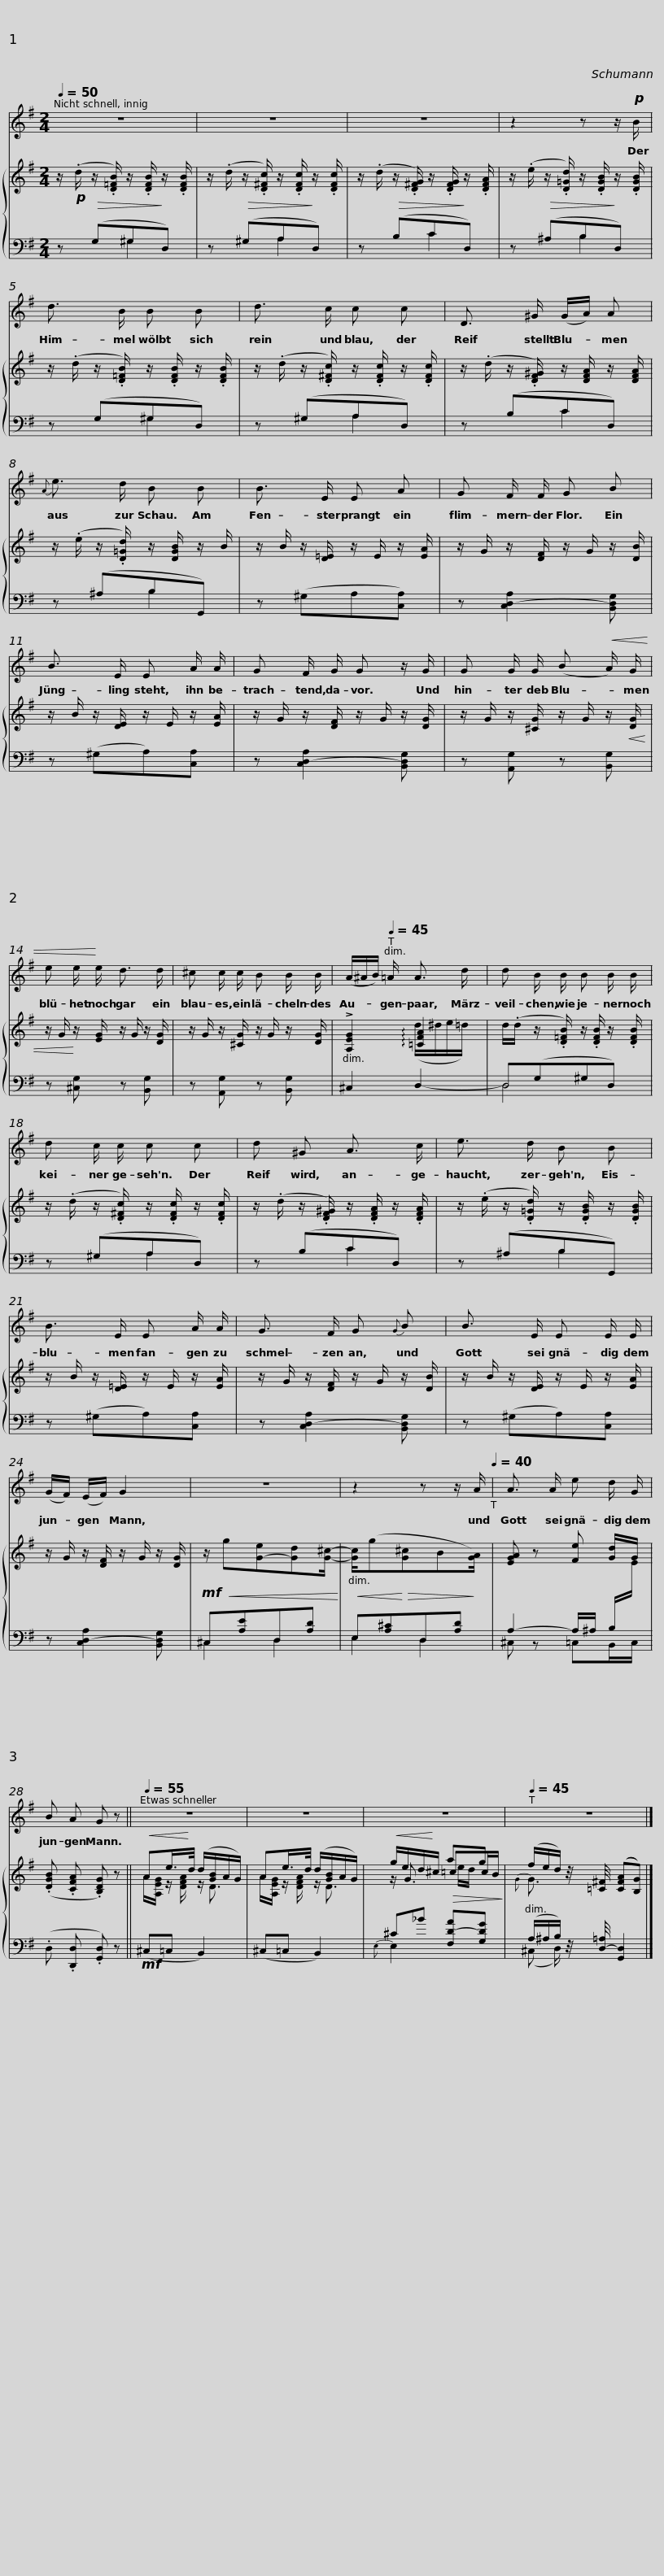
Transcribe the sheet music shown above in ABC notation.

X:1
%%score 1 { ( 2 5 6 ) | ( 3 4 ) }
L:1/8
Q:1/4=50
M:2/4
I:linebreak $
K:G
V:1 treble
V:2 treble
V:5 treble
V:6 treble
V:3 bass
V:4 bass
V:1
 z4 | z4 | z4 |$ z2 z z/!p! B/ | d3/2 B/ B B | %5
 d3/2 c/ c c |$ D3/2 ^G/ (G/A/) A |{A} e3/2 d/ B B | B3/2 E/ E A |$ G F/ F/ G B | %10
 B3/2 E/ E A/ A/ | G F/ G/ G z/ G/ |$ G G/ G/ (B!<(! A/) G/ | e e/!<)! e/ d3/2 d/ | ^c c/ c/ B B/ B/ |$ %15
 (A/^A/B/)[Q:1/4=45] =A/ A3/2 d/ | d B/ B/ B B/ B/ | d c/ c/ c c |$ d ^G A3/2 c/ | e3/2 d/ B B | %20
 B3/2 E/ E A/ A/ |$ G3/2 F/ G{G} B | B3/2 E/ E E/ E/ | (G/F/) (E/F/) G2 |$ z4 | %25
 z2 z z/ A/[Q:1/4=40] | A3/2 A/ e d/ G/ | B A G z ||$[Q:1/4=55] z4 | z4 | %30
 z4 |[Q:1/4=45] z4 |] %32
V:2
 z/!p! (.d/ z/ .[D=FB]/) z/ .[DFB]/ z/ .[DFB]/ | z/ (.d/ z/ .[D^Fc]/) z/ .[DFc]/ z/ .[DFc]/ | z/ (.d/ z/ .[D^FG]/) z/ .[DFG]/ z/ .[DFA]/ |$ z/ (.e/ z/ .[D=Gd]/) z/ .[DGB]/ z/ .[DGB]/ | z/ (.d/ z/ .[D=FB]/) z/ .[DFB]/ z/ .[DFB]/ | %5
 z/ (.d/ z/ .[D^Fc]/) z/ .[DFc]/ z/ .[DFc]/ |$ z/ (.d/ z/ .[DF^G]/) z/ [DFA]/ z/ [DFA]/ | z/ (.e/ z/ .[D=Gd]/) z/ [DGB]/ z/ B/ | z/ B/ z/ [D=E]/ z/ E/ z/ [EA]/ |$ z/ G/ z/ [DF]/ z/ G/ z/ [DB]/ | %10
 z/ B/ z/ [DE]/ z/ E/ z/ [EA]/ | z/ G/ z/ [DF]/ z/ G/ z/ [DG]/ |$ z/ G/ z/ [^CG]/ z/ G/ z/!<(! [DG]/ | z/ G/!<)! z/ [EG]/ z/ G/ z/ [DG]/ | z/ G/ z/ [^CG]/ z/ G/ z/ [DG]/ |$ %15
 !>![A,EG]2 !arpeggio![=CFA]2 | d/(.d/ z/ .[D=FB]/) z/ .[DFB]/ z/ .[DFB]/ | z/ (.d/ z/ .[D^Fc]/) z/ .[DFc]/ z/ .[DFc]/ |$ z/ (.d/ z/ .[DF^G]/) z/ .[DFA]/ z/ .[DFA]/ | z/ (.e/ z/ .[D=Gd]/) z/ .[DGB]/ z/ .[DGB]/ | %20
 z/ B/ z/ [D=E]/ z/ E/ z/ [EA]/ |$ z/ G/ z/ [DF]/ z/ G/ z/ [DB]/ | z/ B/ z/ [DE]/ z/ E/ z/ [EA]/ | z/ G/ z/ [DF]/ z/ G/ z/ [DG]/ |$!mf! z/!<(! g[G-e][Gd][G^c]/-!<)! | %25
!<(! [Gc]/(g!<)!!>(![G^c]B!>)![GA]/) | [EGA] z [Fe] [Gd]/G/ | (.[DGB] .[CFA] .[B,DG]) z ||$!<(! Ae/>!<)!d/ (d/[GB]/A/G/) | Ae/>d/ (d/[GB]/A/G/) | %30
!<(! g/e/d/!<)!^c/!>(! ag!>)! | (f/e/d/) z/4 [=C^F]/4 (([CFA][B,G])) |] %32
V:3
 z!>(! (G,^G,!>)!D,) | z!>(! (^G,A,!>)!D,) | z!>(! (B,C!>)!D,) |$ z!>(! (^A,B,!>)!D,) | z (G,^G,D,) | %5
 z (^G,A,D,) |$ z (B,CD,) | z (^A,B,G,,) | z (^G,A,[C,A,]) |$ z [C,D,-A,]2 [B,,D,G,] | %10
 z (^G,A,)[C,A,] | z [C,D,-A,]2 [B,,D,G,] |$ z [A,,G,] z [B,,G,] | z [^C,G,] z [B,,G,] | z [A,,G,] z [B,,G,] |$ %15
 ^C,2 D,2- | D,(G,^G,D,) | z (^G,A,D,) |$ z (B,CD,) | z (^A,B,G,,) | %20
 z (^G,A,)[C,A,] |$ z [C,D,-A,]2 [B,,D,G,] | z (^G,A,)[C,A,] | z [C,D,-A,]2 [B,,D,G,] |$ ^C,[A,E]D,[A,D] | %25
 E,[A,^C]D,[A,D] | A,2- A,/^A,/ B,/[I:staff -1]E/ |[I:staff +1] (.D, .[D,,D,] .[G,,D,]) z ||$!mf! (^C,=C, B,,2) | (^C,=C, B,,2) | %30
 ^C_B [F,D-A][G,DG] | (A,/^A,/B,/) z/4 [D,-=A,]/4 [G,,D,]2 |] %32
V:4
 x2 ^G,2 | x2 A,2 | x2 C2 |$ x2 B,2 | x2 ^G,2 | %5
 x2 A,2 |$ x2 C2 | x2 B,2 | x4 |$ x4 | %10
 x4 | x4 |$ x4 | x4 | x4 |$ %15
 x4 | D,4 | x2 A,2 |$ x2 C2 | x2 B,2 | %20
 x4 |$ x4 | x4 | x4 |$ ^C,2 D,2 | %25
 E,2 D,2 | ^C, z =C,B,,/C,/ | x4 ||$ x4 | x4 | %30
{E,} E,2 x2 | (^C, D,/) x5/2 |] %32
V:5
 x4 | x4 | x4 |$ x4 | x4 | %5
 x4 |$ x4 | x4 | x4 |$ x4 | %10
 x4 | x4 |$ x4 | x4 | x4 |$ %15
 x2 (d/^d/e/=d/-) | x4 | x4 |$ x4 | x4 | %20
 x4 |$ x4 | x4 | x4 |$ x4 | %25
 x4 | x4 | x4 ||$ A/[A,EG]/ z/ [DFA]/ z/ D3/2 | A/[A,EG]/ z/ [DFA]/ z/ D3/2 | %30
 z/ G3/2 =cc/B/ |{G} G3/2 x5/2 |] %32
V:6
 x4 | x4 | x4 |$ x4 | x4 | %5
 x4 |$ x4 | x4 | x4 |$ x4 | %10
 x4 | x4 |$ x4 | x4 | x4 |$ %15
 x4 | x4 | x4 |$ x4 | x4 | %20
 x4 |$ x4 | x4 | x4 |$ x4 | %25
 x4 | x4 | x4 ||$ x4 | x4 | %30
 x2 e/d/ x | x4 |] %32
